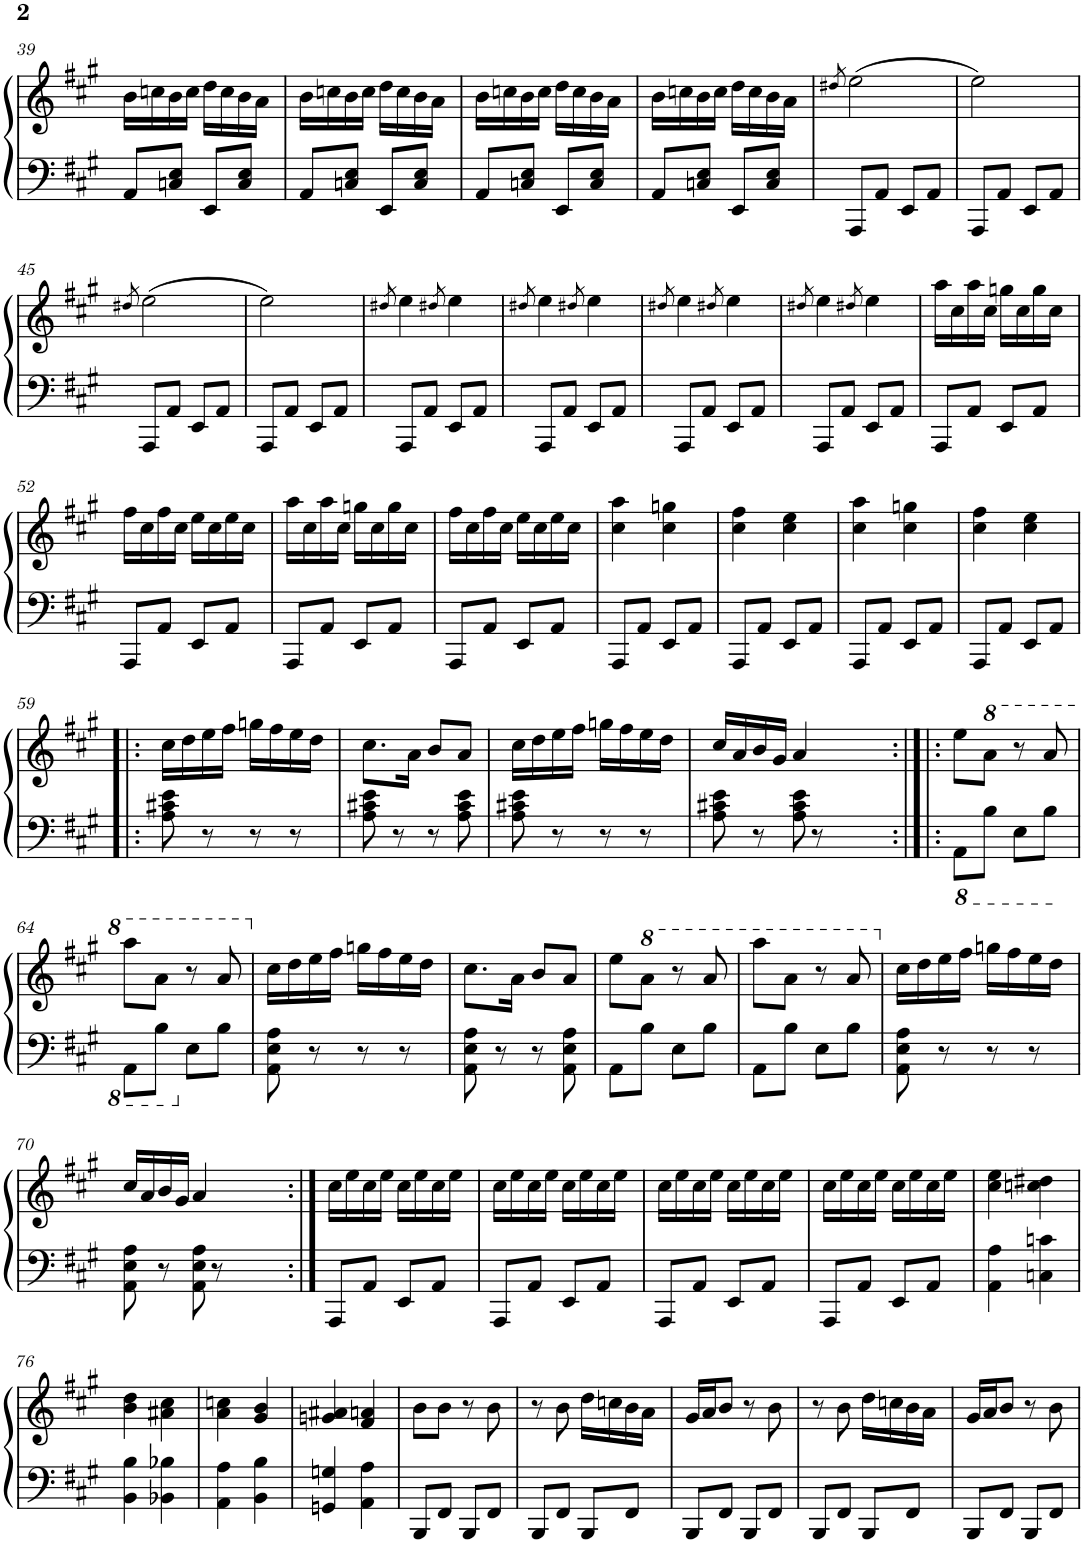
**kern	**kern
*part1	*part1
*staff2	*staff1
*I"Piano	*
*I'Pno.	*
!!LO:PB:g=z
*clefF4	*clefG2
*k[f#c#g#]	*k[f#c#g#]
*M2/4	*M2/4
=39	=39
8AA/L	16b\LL
.	16ccn\
8Cn/ 8E/J	16b\
.	16cc\JJ
8EE/L	16dd\LL
.	16cc\
8C/ 8E/J	16b\
.	16a\JJ
=40	=40
8AA/L	16b\LL
.	16ccn\
8Cn/ 8E/J	16b\
.	16cc\JJ
8EE/L	16dd\LL
.	16cc\
8C/ 8E/J	16b\
.	16a\JJ
=41	=41
8AA/L	16b\LL
.	16ccn\
8Cn/ 8E/J	16b\
.	16cc\JJ
8EE/L	16dd\LL
.	16cc\
8C/ 8E/J	16b\
.	16a\JJ
=42	=42
8AA/L	16b\LL
.	16ccn\
8Cn/ 8E/J	16b\
.	16cc\JJ
8EE/L	16dd\LL
.	16cc\
8C/ 8E/J	16b\
.	16a\JJ
=43	=43
.	8qdd#X/
8AAA/L	(2ee\
8AA/J	.
8EE/L	.
8AA/J	.
=44	=44
8AAA/L	2ee\)
8AA/J	.
8EE/L	.
8AA/J	.
!!LO:LB:g=z
=45	=45
.	8qdd#X/
8AAA/L	(2ee\
8AA/J	.
8EE/L	.
8AA/J	.
=46	=46
8AAA/L	2ee\)
8AA/J	.
8EE/L	.
8AA/J	.
=47	=47
.	8qdd#X/
8AAA/L	4ee\
8AA/J	.
.	8qdd#X/
8EE/L	4ee\
8AA/J	.
=48	=48
.	8qdd#X/
8AAA/L	4ee\
8AA/J	.
.	8qdd#X/
8EE/L	4ee\
8AA/J	.
=49	=49
.	8qdd#X/
8AAA/L	4ee\
8AA/J	.
.	8qdd#X/
8EE/L	4ee\
8AA/J	.
=50	=50
.	8qdd#X/
8AAA/L	4ee\
8AA/J	.
.	8qdd#X/
8EE/L	4ee\
8AA/J	.
=51	=51
8AAA/L	16aa\LL
.	16cc#\
8AA/J	16aa\
.	16cc#\JJ
8EE/L	16ggn\LL
.	16cc#\
8AA/J	16gg\
.	16cc#\JJ
!!LO:LB:g=z
=52	=52
8AAA/L	16ff#\LL
.	16cc#\
8AA/J	16ff#\
.	16cc#\JJ
8EE/L	16ee\LL
.	16cc#\
8AA/J	16ee\
.	16cc#\JJ
=53	=53
8AAA/L	16aa\LL
.	16cc#\
8AA/J	16aa\
.	16cc#\JJ
8EE/L	16ggn\LL
.	16cc#\
8AA/J	16gg\
.	16cc#\JJ
=54	=54
8AAA/L	16ff#\LL
.	16cc#\
8AA/J	16ff#\
.	16cc#\JJ
8EE/L	16ee\LL
.	16cc#\
8AA/J	16ee\
.	16cc#\JJ
=55	=55
8AAA/L	4cc#\ 4aa\
8AA/J	.
8EE/L	4cc#\ 4ggn\
8AA/J	.
=56	=56
8AAA/L	4cc#\ 4ff#\
8AA/J	.
8EE/L	4cc#\ 4ee\
8AA/J	.
=57	=57
8AAA/L	4cc#\ 4aa\
8AA/J	.
8EE/L	4cc#\ 4ggn\
8AA/J	.
=58	=58
8AAA/L	4cc#\ 4ff#\
8AA/J	.
8EE/L	4cc#\ 4ee\
8AA/J	.
!!LO:LB:g=z
=59!|:	=59!|:
8A\ 8c#X\ 8e\	16cc#\LL
.	16dd\
8r	16ee\
.	16ff#\JJ
8r	16ggn\LL
.	16ff#\
8r	16ee\
.	16dd\JJ
=60	=60
8A\ 8c#X\ 8e\	8.cc#\L
8r	.
.	16a\Jk
8r	8b/L
8A\ 8c#\ 8e\	8a/J
=61	=61
8A\ 8c#X\ 8e\	16cc#\LL
.	16dd\
8r	16ee\
.	16ff#\JJ
8r	16ggn\LL
.	16ff#\
8r	16ee\
.	16dd\JJ
=62	=62
8A\ 8c#X\ 8e\	16cc#/LL
.	16a/
8r	16b/
.	16g#/JJ
8A\ 8c#\ 8e\	4a/
8r	.
=63:|!|:	=63:|!|:
*8ba	*
8AAA\L	8ee\L
*	*8va
8BB\J	8aa\J
8EE\L	8r
8BB\J	8aa/
!!LO:LB:g=z
=64	=64
8AAA\L	8aaa\L
8BB\J	8aa\J
*X8ba	*
8E\L	8r
8B\J	8aa/
=65	=65
*	*X8va
8AA\ 8E\ 8A\	16cc#\LL
.	16dd\
8r	16ee\
.	16ff#\JJ
8r	16ggn\LL
.	16ff#\
8r	16ee\
.	16dd\JJ
=66	=66
8AA\ 8E\ 8A\	8.cc#\L
8r	.
.	16a\Jk
8r	8b/L
8AA\ 8E\ 8A\	8a/J
=67	=67
8AA\L	8ee\L
*	*8va
8B\J	8aa\J
8E\L	8r
8B\J	8aa/
=68	=68
8AA\L	8aaa\L
8B\J	8aa\J
8E\L	8r
8B\J	8aa/
=69	=69
*	*X8va
8AA\ 8E\ 8A\	16cc#\LL
.	16dd\
8r	16ee\
.	16ff#\JJ
8r	16ggn\LL
.	16ff#\
8r	16ee\
.	16dd\JJ
!!LO:LB:g=z
=70	=70
8AA\ 8E\ 8A\	16cc#/LL
.	16a/
8r	16b/
.	16g#/JJ
8AA\ 8E\ 8A\	4a/
8r	.
=71:|!	=71:|!
8AAA/L	16cc#\LL
.	16ee\
8AA/J	16cc#\
.	16ee\JJ
8EE/L	16cc#\LL
.	16ee\
8AA/J	16cc#\
.	16ee\JJ
=72	=72
8AAA/L	16cc#\LL
.	16ee\
8AA/J	16cc#\
.	16ee\JJ
8EE/L	16cc#\LL
.	16ee\
8AA/J	16cc#\
.	16ee\JJ
=73	=73
8AAA/L	16cc#\LL
.	16ee\
8AA/J	16cc#\
.	16ee\JJ
8EE/L	16cc#\LL
.	16ee\
8AA/J	16cc#\
.	16ee\JJ
=74	=74
8AAA/L	16cc#\LL
.	16ee\
8AA/J	16cc#\
.	16ee\JJ
8EE/L	16cc#\LL
.	16ee\
8AA/J	16cc#\
.	16ee\JJ
=75	=75
4AA\ 4A\	4cc#\ 4ee\
4Cn\ 4cn\	4ccn\ 4dd#X\
!!LO:LB:g=z
=76	=76
4BB\ 4B\	4b\ 4dd\
4BB-X\ 4B-X\	4a#X\ 4cc#\
=77	=77
4AA\ 4A\	4a\ 4ccn\
4BB\ 4B\	4g#/ 4b/
=78	=78
4GGn/ 4Gn/	4gn/ 4a#X/
4AA\ 4A\	4f#/ 4an/
=79	=79
8BBB/L	8b\L
8FF#/J	8b\J
8BBB/L	8r
8FF#/J	8b\
=80	=80
8BBB/L	8r
8FF#/J	8b\
8BBB/L	16dd\LL
.	16ccn\
8FF#/J	16b\
.	16a\JJ
=81	=81
8BBB/L	16g#/LL
.	16a/J
8FF#/J	8b/J
8BBB/L	8r
8FF#/J	8b\
=82	=82
8BBB/L	8r
8FF#/J	8b\
8BBB/L	16dd\LL
.	16ccn\
8FF#/J	16b\
.	16a\JJ
=83	=83
8BBB/L	16g#/LL
.	16a/J
8FF#/J	8b/J
8BBB/L	8r
8FF#/J	8b\
=	=
*-	*-
